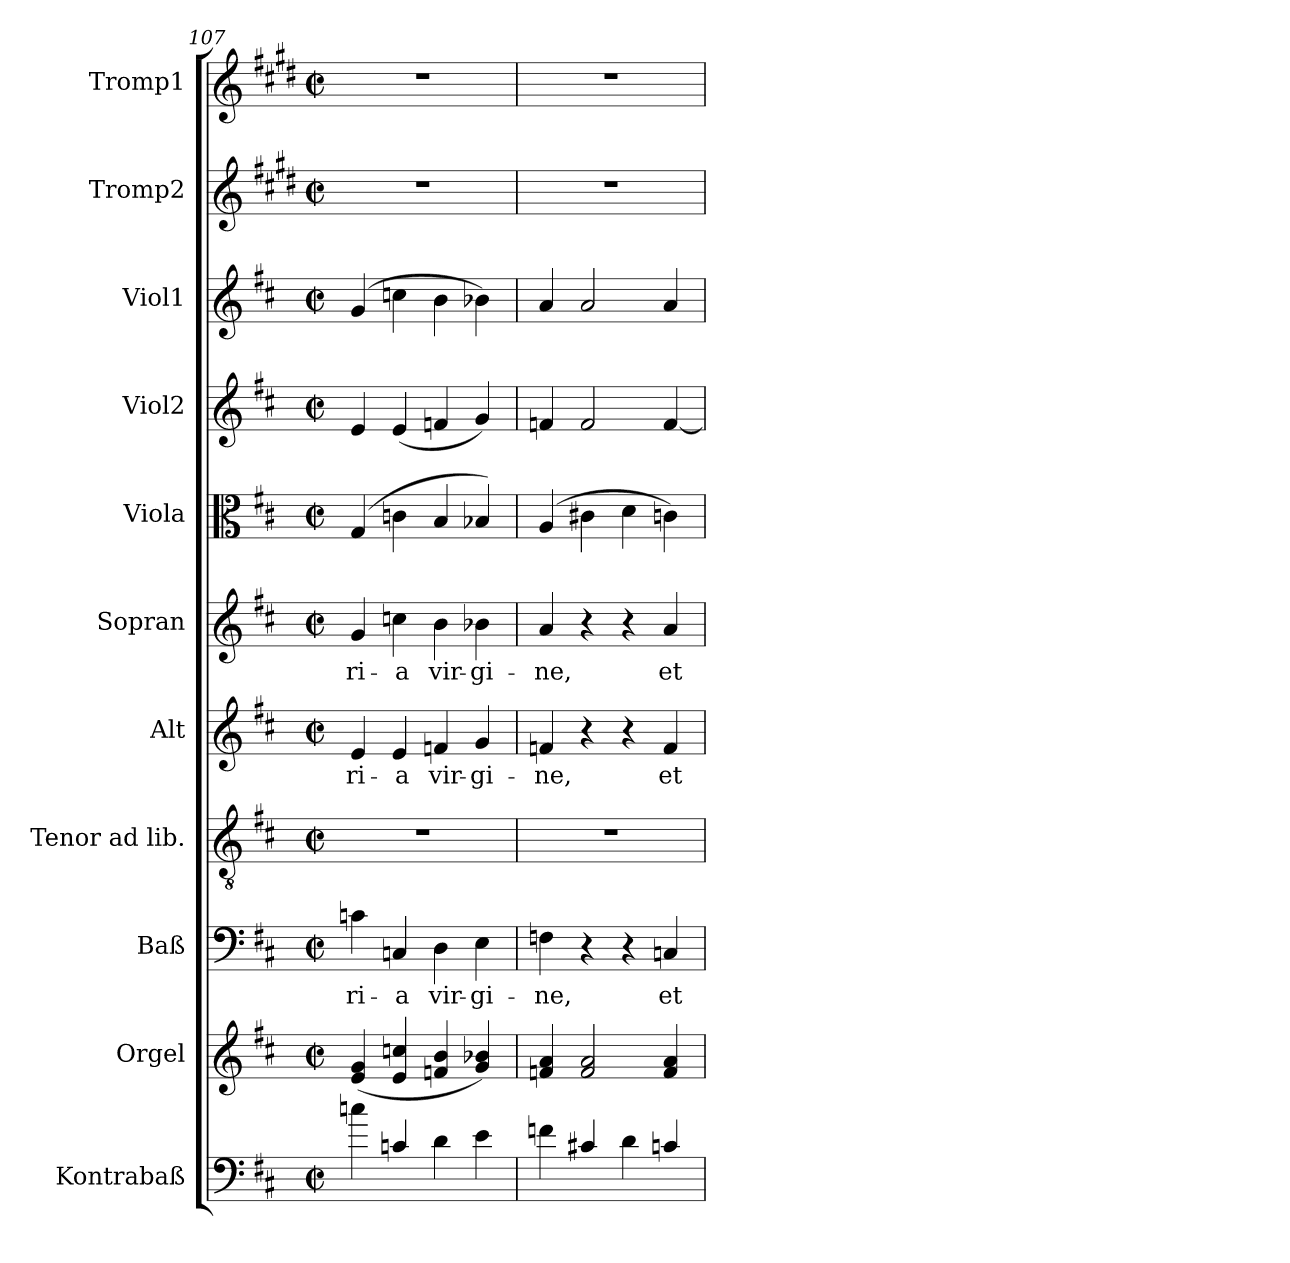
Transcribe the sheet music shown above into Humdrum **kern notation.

**kern	**kern	**kern	**text	**kern	**kern	**text	**kern	**text	**kern	**kern	**kern	**kern	**kern
*part11	*part10	*part9	*part9	*part8	*part7	*part7	*part6	*part6	*part5	*part4	*part3	*part2	*part1
*staff11	*staff10	*staff9	*staff9	*staff8	*staff7	*staff7	*staff6	*staff6	*staff5	*staff4	*staff3	*staff2	*staff1
*I"Kontrabaß	*I"Orgel	*I"Baß	*	*I"Tenor ad lib.	*I"Alt	*	*I"Sopran	*	*I"Viola	*I"Viol2	*I"Viol1	*I"Tromp2	*I"Tromp1
*	*	*	*	*	*	*	*	*	*I'Vla	*	*	*	*
*clefF4	*clefG2	*clefF4	*	*clefGv2	*clefG2	*	*clefG2	*	*clefC3	*clefG2	*clefG2	*clefG2	*clefG2
*ITrd7c12	*	*	*	*	*	*	*	*	*	*	*	*ITrd1c2	*ITrd1c2
*k[f#c#]	*k[f#c#]	*k[f#c#]	*	*k[f#c#]	*k[f#c#]	*	*k[f#c#]	*	*k[f#c#]	*k[f#c#]	*k[f#c#]	*k[f#c#]	*k[f#c#]
*D:	*D:	*D:	*	*D:	*D:	*	*D:	*	*D:	*D:	*D:	*D:	*D:
*M2/2	*M2/2	*M2/2	*	*M2/2	*M2/2	*	*M2/2	*	*M2/2	*M2/2	*M2/2	*M2/2	*M2/2
*met(c|)	*met(c|)	*met(c|)	*	*met(c|)	*met(c|)	*	*met(c|)	*	*met(c|)	*met(c|)	*met(c|)	*met(c|)	*met(c|)
=107	=107	=107	=107	=107	=107	=107	=107	=107	=107	=107	=107	=107	=107
!	!	!	!LO:LY:b	!	!	!LO:LY:b	!	!LO:LY:b	!	!	!	!	!
4cn\	(<4e/ 4g/	4cn\	-ri-	1r	4e/	-ri-	4g/	-ri-	(4G/	4e/	(4g/	1r	1r
!	!	!	!LO:LY:b	!	!	!LO:LY:b	!	!LO:LY:b	!	!	!	!	!
4Cn/	4e/ 4ccn/	4Cn/	-a	.	4e/	-a	4ccn\	-a	4cn\	(<4e/	4ccn\	.	.
!	!	!	!LO:LY:b	!	!	!LO:LY:b	!	!LO:LY:b	!	!	!	!	!
4D\	4fn/ 4b/	4D\	vir-	.	4fn/	vir-	4b\	vir-	4B/	4fn/	4b\	.	.
!	!	!	!LO:LY:b	!	!	!LO:LY:b	!	!LO:LY:b	!	!	!	!	!
4E\	4g/ 4b-X/)	4E\	-gi-	.	4g/	-gi-	4b-X\	-gi-	4B-X/)	4g/)	4b-X\)	.	.
=108	=108	=108	=108	=108	=108	=108	=108	=108	=108	=108	=108	=108	=108
!	!	!	!LO:LY:b	!	!	!LO:LY:b	!	!LO:LY:b	!	!	!	!	!
4Fn\	4fn/ 4a/	4Fn\	-ne,	1r	4fn/	-ne,	4a/	-ne,	(4A/	4fn/	4a/	1r	1r
4C#X/	2f/ 2a/	4r	.	.	4r	.	4r	.	4c#X\	2f/	2a/	.	.
4D\	.	4r	.	.	4r	.	4r	.	4d\	.	.	.	.
!	!	!	!LO:LY:b	!	!	!LO:LY:b	!	!LO:LY:b	!	!	!	!	!
4Cn/	4f/ 4a/	4Cn/	et	.	4f/	et	4a/	et	4cn\)	[4f/	4a/	.	.
=	=	=	=	=	=	=	=	=	=	=	=	=	=
*-	*-	*-	*-	*-	*-	*-	*-	*-	*-	*-	*-	*-	*-
